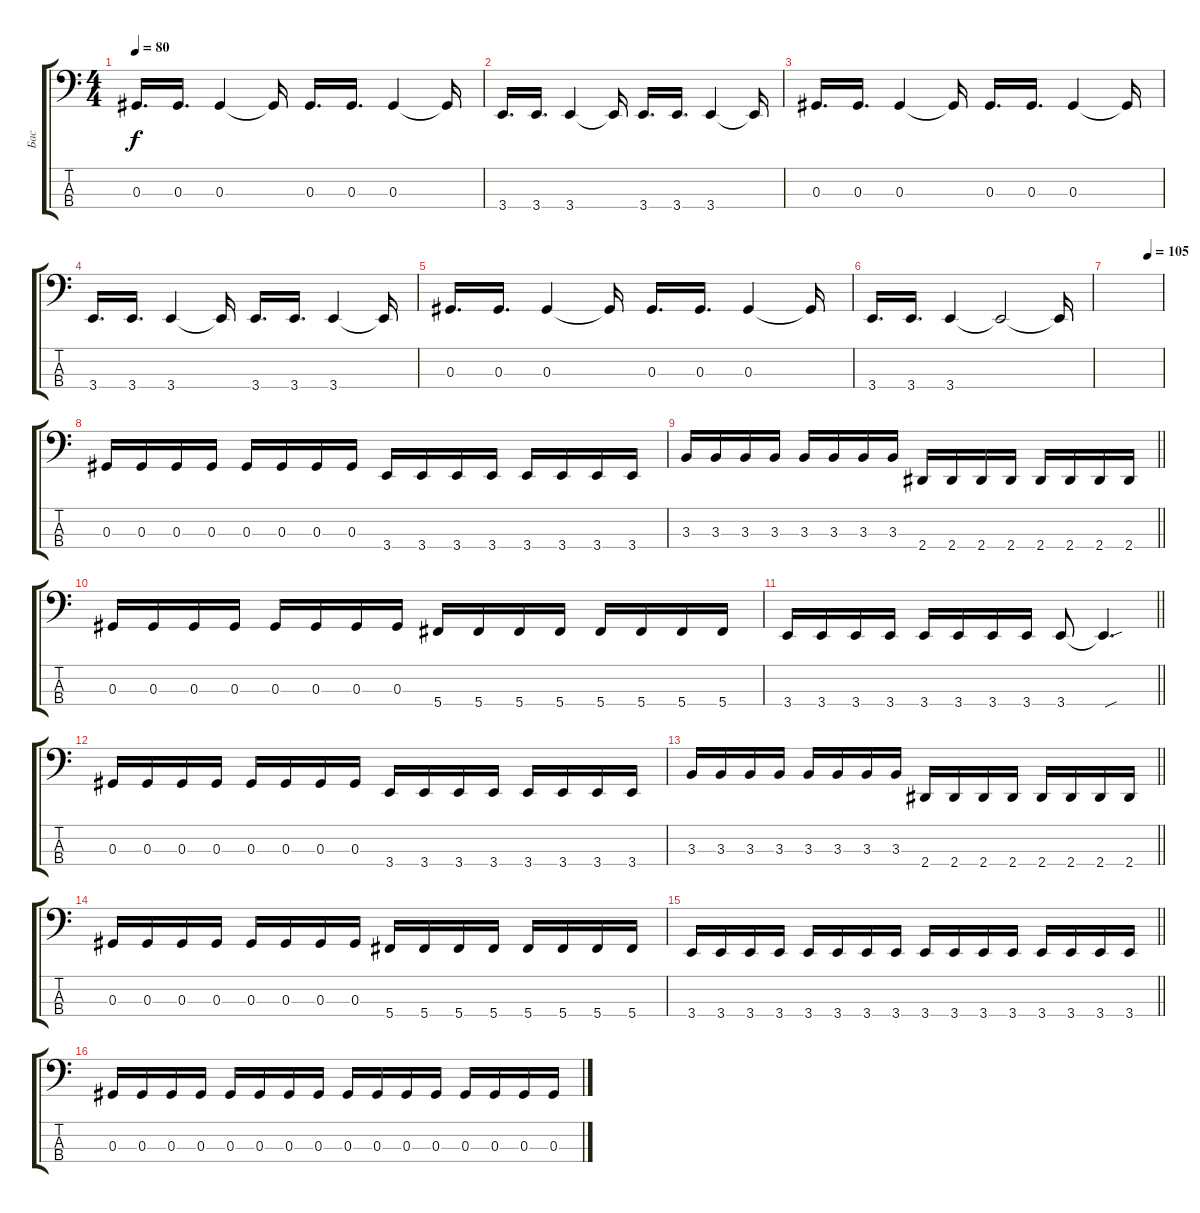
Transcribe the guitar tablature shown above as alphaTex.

\track ("Бас" "Бас") {instrument electricbassfinger}
\staff {score tabs}
\tuning (Gb2 Db2 Ab1 Db1) {hide}
\ts (4 4)
\tempo 80
\clef f4
\ks c
0.3.16{d dy f} 0.3.16{d} 0.3.4 0.3{t}.16 0.3.16{d} 0.3.16{d} 0.3.4 0.3{t}.16 |
3.4.16{d} 3.4.16{d} 3.4.4 3.4{t}.16 3.4.16{d} 3.4.16{d} 3.4.4 3.4{t}.16 |
0.3.16{d} 0.3.16{d} 0.3.4 0.3{t}.16 0.3.16{d} 0.3.16{d} 0.3.4 0.3{t}.16 |
3.4.16{d} 3.4.16{d} 3.4.4 3.4{t}.16 3.4.16{d} 3.4.16{d} 3.4.4 3.4{t}.16 |
0.3.16{d} 0.3.16{d} 0.3.4 0.3{t}.16 0.3.16{d} 0.3.16{d} 0.3.4 0.3{t}.16 |
3.4.16{d} 3.4.16{d} 3.4.4 3.4{t}.2 3.4{t}.16 |
\tempo (105 0.75)
|
0.3.16 0.3.16 0.3.16 0.3.16 0.3.16 0.3.16 0.3.16 0.3.16 3.4.16 3.4.16 3.4.16 3.4.16 3.4.16 3.4.16 3.4.16 3.4.16 |
\barLineRight lightlight
3.3.16 3.3.16 3.3.16 3.3.16 3.3.16 3.3.16 3.3.16 3.3.16 2.4.16 2.4.16 2.4.16 2.4.16 2.4.16 2.4.16 2.4.16 2.4.16 |
0.3.16 0.3.16 0.3.16 0.3.16 0.3.16 0.3.16 0.3.16 0.3.16 5.4.16 5.4.16 5.4.16 5.4.16 5.4.16 5.4.16 5.4.16 5.4.16 |
\barLineRight lightlight
3.4.16 3.4.16 3.4.16 3.4.16 3.4.16 3.4.16 3.4.16 3.4.16 3.4.8 3.4{sou t}.4{d} |
0.3.16 0.3.16 0.3.16 0.3.16 0.3.16 0.3.16 0.3.16 0.3.16 3.4.16 3.4.16 3.4.16 3.4.16 3.4.16 3.4.16 3.4.16 3.4.16 |
\barLineRight lightlight
3.3.16 3.3.16 3.3.16 3.3.16 3.3.16 3.3.16 3.3.16 3.3.16 2.4.16 2.4.16 2.4.16 2.4.16 2.4.16 2.4.16 2.4.16 2.4.16 |
0.3.16 0.3.16 0.3.16 0.3.16 0.3.16 0.3.16 0.3.16 0.3.16 5.4.16 5.4.16 5.4.16 5.4.16 5.4.16 5.4.16 5.4.16 5.4.16 |
\barLineRight lightlight
3.4.16 3.4.16 3.4.16 3.4.16 3.4.16 3.4.16 3.4.16 3.4.16 3.4.16 3.4.16 3.4.16 3.4.16 3.4.16 3.4.16 3.4.16 3.4.16 |
0.3.16 0.3.16 0.3.16 0.3.16 0.3.16 0.3.16 0.3.16 0.3.16 0.3.16 0.3.16 0.3.16 0.3.16 0.3.16 0.3.16 0.3.16 0.3.16
